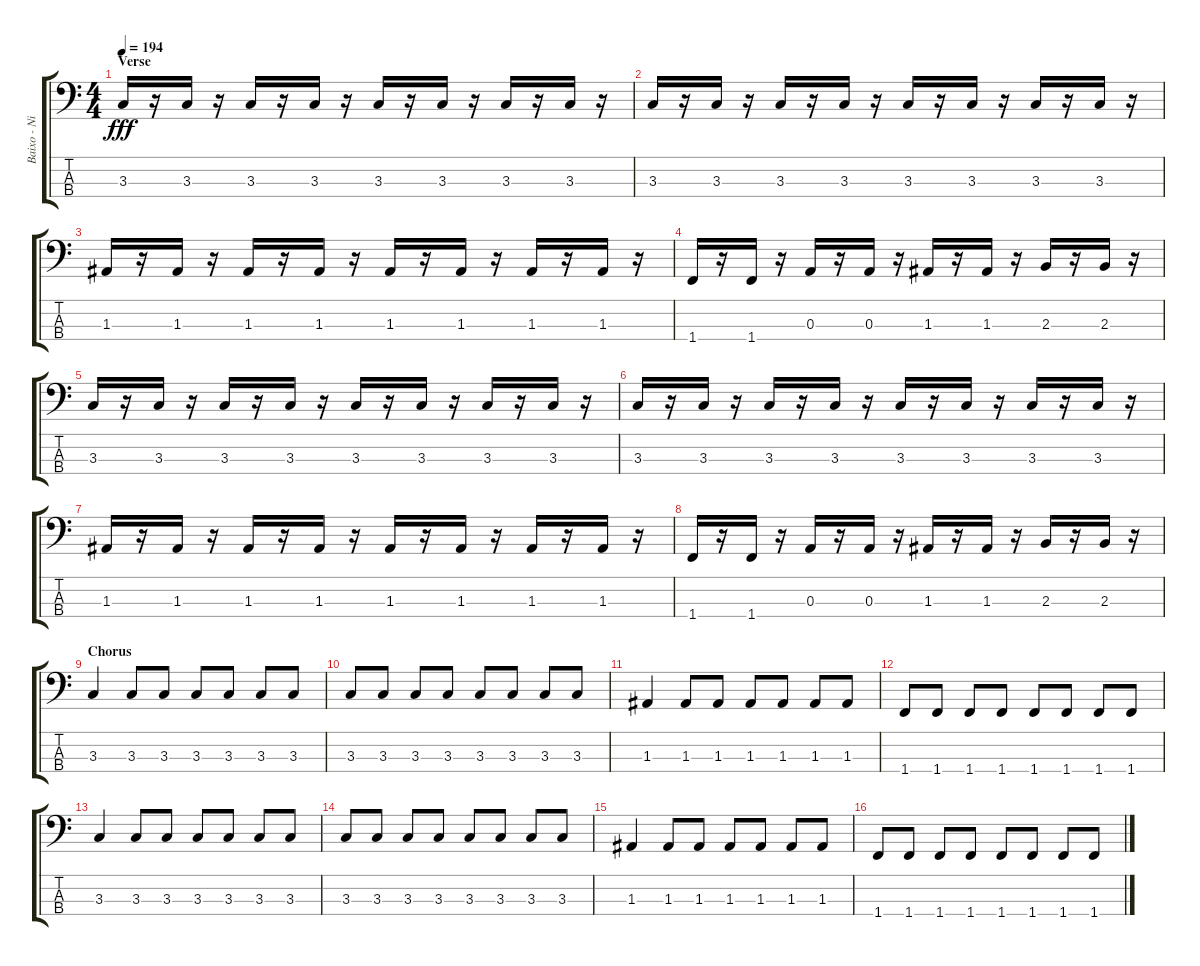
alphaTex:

\track ("Baixo - Nikola" "Baixo - Ni") {instrument electricbasspick}
\staff {score tabs}
\tuning (G2 D2 A1 E1) {hide}
\ts (4 4)
\section ("" "Verse")
\tempo 194
\clef f4
\ks c
3.3.16{dy fff} r.16 3.3.16 r.16 3.3.16 r.16 3.3.16 r.16 3.3.16 r.16 3.3.16 r.16 3.3.16 r.16 3.3.16 r.16 |
3.3.16 r.16 3.3.16 r.16 3.3.16 r.16 3.3.16 r.16 3.3.16 r.16 3.3.16 r.16 3.3.16 r.16 3.3.16 r.16 |
1.3.16 r.16 1.3.16 r.16 1.3.16 r.16 1.3.16 r.16 1.3.16 r.16 1.3.16 r.16 1.3.16 r.16 1.3.16 r.16 |
1.4.16 r.16 1.4.16 r.16 0.3.16 r.16 0.3.16 r.16 1.3.16 r.16 1.3.16 r.16 2.3.16 r.16 2.3.16 r.16 |
3.3.16 r.16 3.3.16 r.16 3.3.16 r.16 3.3.16 r.16 3.3.16 r.16 3.3.16 r.16 3.3.16 r.16 3.3.16 r.16 |
3.3.16 r.16 3.3.16 r.16 3.3.16 r.16 3.3.16 r.16 3.3.16 r.16 3.3.16 r.16 3.3.16 r.16 3.3.16 r.16 |
1.3.16 r.16 1.3.16 r.16 1.3.16 r.16 1.3.16 r.16 1.3.16 r.16 1.3.16 r.16 1.3.16 r.16 1.3.16 r.16 |
1.4.16 r.16 1.4.16 r.16 0.3.16 r.16 0.3.16 r.16 1.3.16 r.16 1.3.16 r.16 2.3.16 r.16 2.3.16 r.16 |
\section ("" "Chorus")
3.3.4 3.3.8 3.3.8 3.3.8 3.3.8 3.3.8 3.3.8 |
3.3.8 3.3.8 3.3.8 3.3.8 3.3.8 3.3.8 3.3.8 3.3.8 |
1.3.4 1.3.8 1.3.8 1.3.8 1.3.8 1.3.8 1.3.8 |
1.4.8 1.4.8 1.4.8 1.4.8 1.4.8 1.4.8 1.4.8 1.4.8 |
3.3.4 3.3.8 3.3.8 3.3.8 3.3.8 3.3.8 3.3.8 |
3.3.8 3.3.8 3.3.8 3.3.8 3.3.8 3.3.8 3.3.8 3.3.8 |
1.3.4 1.3.8 1.3.8 1.3.8 1.3.8 1.3.8 1.3.8 |
1.4.8 1.4.8 1.4.8 1.4.8 1.4.8 1.4.8 1.4.8 1.4.8
